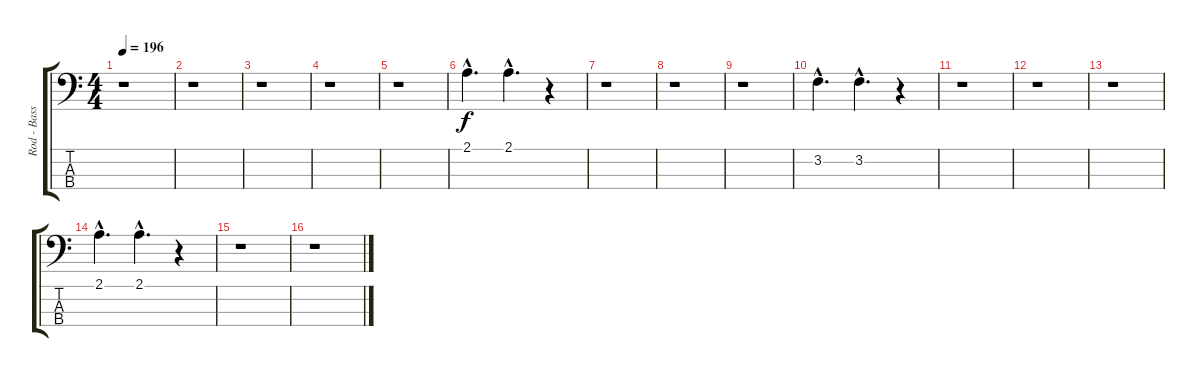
\track ("Rod - Bass" "Rod - Bass") {instrument electricbasspick}
\staff {score tabs}
\tuning (G2 D2 A1 E1) {hide}
\ts (4 4)
\tempo 196
\clef f4
\ks c
r.1{dy f} |
r.1 |
r.1 |
r.1 |
r.1 |
2.1{hac}.4{d} 2.1{hac}.4{d} r.4 |
r.1 |
r.1 |
r.1 |
3.2{hac}.4{d} 3.2{hac}.4{d} r.4 |
r.1 |
r.1 |
r.1 |
2.1{hac}.4{d} 2.1{hac}.4{d} r.4 |
r.1 |
r.1
